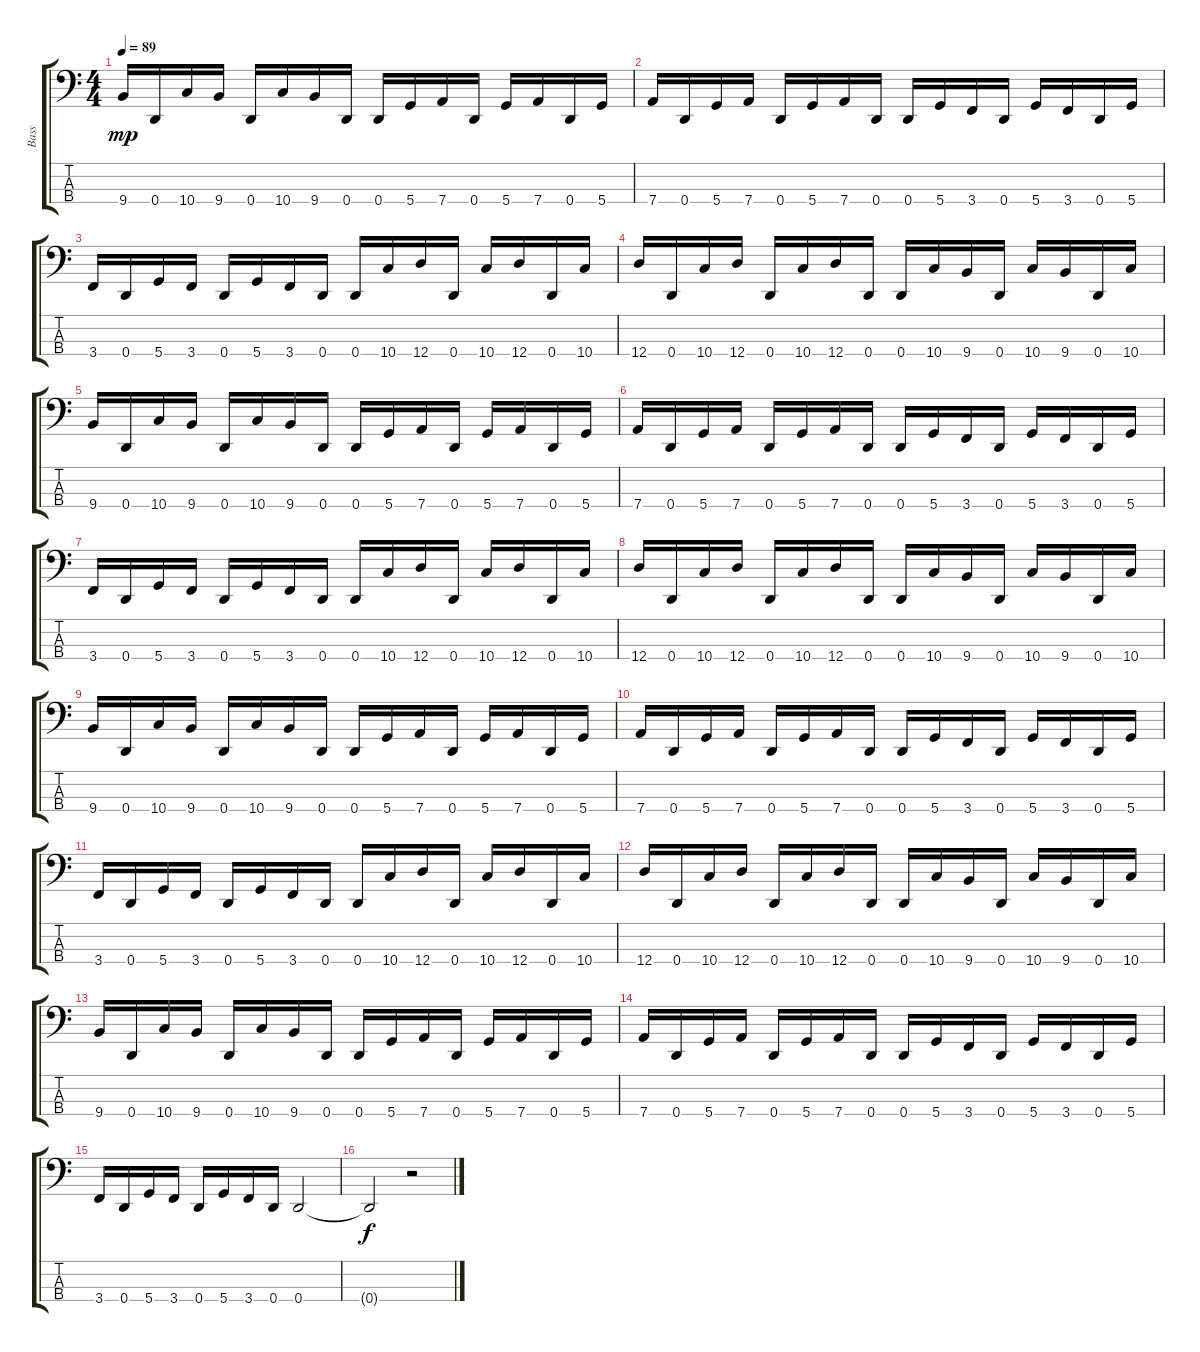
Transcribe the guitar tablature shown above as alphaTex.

\track ("Bass" "Bass") {instrument fretlessbass}
\staff {score tabs}
\tuning (G2 D2 A1 D1) {hide}
\ts (4 4)
\tempo 89
\clef f4
\ks c
9.4.16{dy mp} 0.4.16 10.4.16 9.4.16 0.4.16 10.4.16 9.4.16 0.4.16 0.4.16 5.4.16 7.4.16 0.4.16 5.4.16 7.4.16 0.4.16 5.4.16 |
7.4.16 0.4.16 5.4.16 7.4.16 0.4.16 5.4.16 7.4.16 0.4.16 0.4.16 5.4.16 3.4.16 0.4.16 5.4.16 3.4.16 0.4.16 5.4.16 |
3.4.16 0.4.16 5.4.16 3.4.16 0.4.16 5.4.16 3.4.16 0.4.16 0.4.16 10.4.16 12.4.16 0.4.16 10.4.16 12.4.16 0.4.16 10.4.16 |
12.4.16 0.4.16 10.4.16 12.4.16 0.4.16 10.4.16 12.4.16 0.4.16 0.4.16 10.4.16 9.4.16 0.4.16 10.4.16 9.4.16 0.4.16 10.4.16 |
9.4.16 0.4.16 10.4.16 9.4.16 0.4.16 10.4.16 9.4.16 0.4.16 0.4.16 5.4.16 7.4.16 0.4.16 5.4.16 7.4.16 0.4.16 5.4.16 |
7.4.16 0.4.16 5.4.16 7.4.16 0.4.16 5.4.16 7.4.16 0.4.16 0.4.16 5.4.16 3.4.16 0.4.16 5.4.16 3.4.16 0.4.16 5.4.16 |
3.4.16 0.4.16 5.4.16 3.4.16 0.4.16 5.4.16 3.4.16 0.4.16 0.4.16 10.4.16 12.4.16 0.4.16 10.4.16 12.4.16 0.4.16 10.4.16 |
12.4.16 0.4.16 10.4.16 12.4.16 0.4.16 10.4.16 12.4.16 0.4.16 0.4.16 10.4.16 9.4.16 0.4.16 10.4.16 9.4.16 0.4.16 10.4.16 |
9.4.16 0.4.16 10.4.16 9.4.16 0.4.16 10.4.16 9.4.16 0.4.16 0.4.16 5.4.16 7.4.16 0.4.16 5.4.16 7.4.16 0.4.16 5.4.16 |
7.4.16 0.4.16 5.4.16 7.4.16 0.4.16 5.4.16 7.4.16 0.4.16 0.4.16 5.4.16 3.4.16 0.4.16 5.4.16 3.4.16 0.4.16 5.4.16 |
3.4.16 0.4.16 5.4.16 3.4.16 0.4.16 5.4.16 3.4.16 0.4.16 0.4.16 10.4.16 12.4.16 0.4.16 10.4.16 12.4.16 0.4.16 10.4.16 |
12.4.16 0.4.16 10.4.16 12.4.16 0.4.16 10.4.16 12.4.16 0.4.16 0.4.16 10.4.16 9.4.16 0.4.16 10.4.16 9.4.16 0.4.16 10.4.16 |
9.4.16 0.4.16 10.4.16 9.4.16 0.4.16 10.4.16 9.4.16 0.4.16 0.4.16 5.4.16 7.4.16 0.4.16 5.4.16 7.4.16 0.4.16 5.4.16 |
7.4.16 0.4.16 5.4.16 7.4.16 0.4.16 5.4.16 7.4.16 0.4.16 0.4.16 5.4.16 3.4.16 0.4.16 5.4.16 3.4.16 0.4.16 5.4.16 |
3.4.16 0.4.16 5.4.16 3.4.16 0.4.16 5.4.16 3.4.16 0.4.16 0.4.2 |
0.4{t}.2{dy f} r.2
